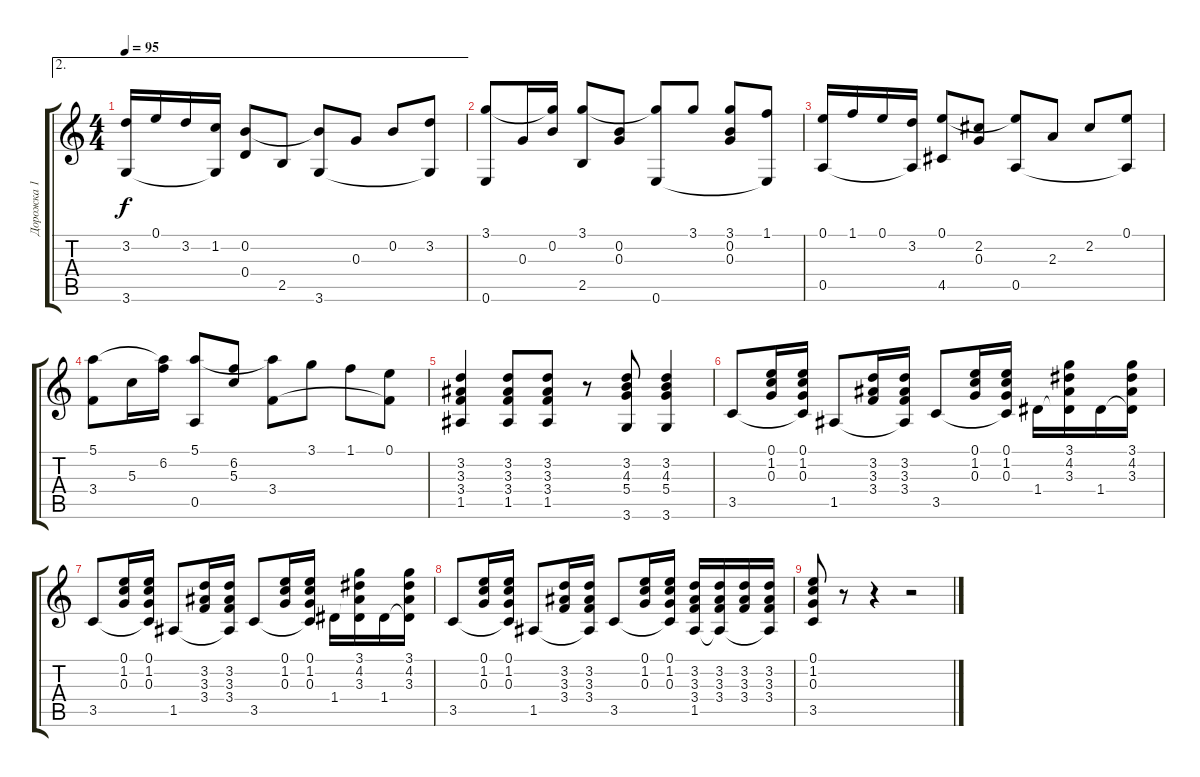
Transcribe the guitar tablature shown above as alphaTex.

\track ("Дорожка 1" "Дорожка 1") {instrument acousticguitarsteel}
\staff {score tabs}
\tuning (E4 B3 G3 D3 A2 E2) {hide}
\ae 2
\ts (4 4)
\tempo 95
\clef g2
\ks c
(3.2 3.6).16{dy f} 0.1.16 3.2.16 (1.2 3.6{t}).16 (0.2 0.4).8 2.5.8 (0.2{t} 3.6).8 0.3.8 0.2.8 (3.2 3.6{t}).8 |
(3.1 0.6).8 0.3.16 (3.1{t} 0.2).16 (3.1 2.5).8 (0.2 0.3).8 (3.1{t} 0.6).8 3.1.8 (3.1 0.2 0.3).8 (1.1 0.6{t}).8 |
(0.1 0.5).16 1.1.16 0.1.16 (3.2 0.5{t}).16 (0.1 4.5).8 (2.2 0.3).8 (0.1{t} 0.5).8 2.3.8 2.2.8 (0.1 0.5{t}).8 |
(5.1 3.4).8 5.3.16 (5.1{t} 6.2).16 (5.1 0.5).8 (6.2 5.3).8 (5.1{t} 3.4).8 3.1.8 1.1.8 (0.1 3.4{t}).8 |
(3.2 3.3 3.4 1.5).4 (3.2 3.3 3.4 1.5).8 (3.2 3.3 3.4 1.5).8 r.8 (3.2 4.3 5.4 3.6).8 (3.2 4.3 5.4 3.6).4 |
3.5.8 (0.1 1.2 0.3).16 (0.1 1.2 0.3 3.5{t}).16 1.5.8 (3.2 3.3 3.4).16 (3.2 3.3 3.4 1.5{t}).16 3.5.8 (0.1 1.2 0.3).16 (0.1 1.2 0.3 3.5{t}).16 1.4.16 (3.1 4.2 3.3 1.4{t}).16 1.4.16 (3.1 4.2 3.3 1.4{t}).16 |
3.5.8 (0.1 1.2 0.3).16 (0.1 1.2 0.3 3.5{t}).16 1.5.8 (3.2 3.3 3.4).16 (3.2 3.3 3.4 1.5{t}).16 3.5.8 (0.1 1.2 0.3).16 (0.1 1.2 0.3 3.5{t}).16 1.4.16 (3.1 4.2 3.3 1.4{t}).16 1.4.16 (3.1 4.2 3.3 1.4{t}).16 |
3.5.8 (0.1 1.2 0.3).16 (0.1 1.2 0.3 3.5{t}).16 1.5.8 (3.2 3.3 3.4).16 (3.2 3.3 3.4 1.5{t}).16 3.5.8 (0.1 1.2 0.3).16 (0.1 1.2 0.3 3.5{t}).16 (3.2 3.3 3.4 1.5).16 (3.2 3.3 3.4 1.5{t}).16 (3.2 3.3 3.4).16 (3.2 3.3 3.4 1.5{t}).16 |
(0.1 1.2 0.3 3.5).8 r.8 r.4 r.2
